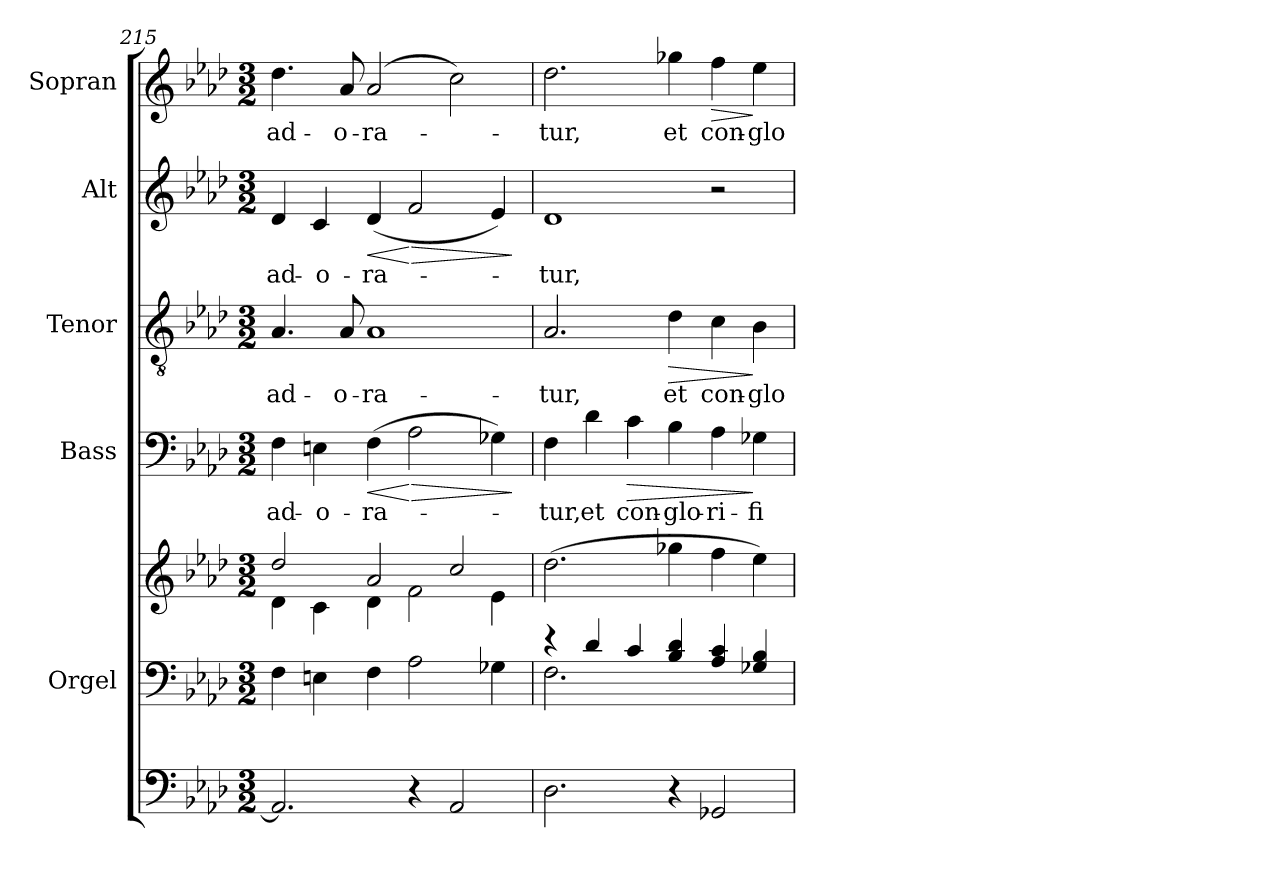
**kern	**kern	**kern	**kern	**text	**dynam	**kern	**text	**dynam	**kern	**text	**dynam	**kern	**text	**dynam
*part6	*part5	*part5	*part4	*part4	*part4	*part3	*part3	*part3	*part2	*part2	*part2	*part1	*part1	*part1
*staff7	*staff6	*staff5	*staff4	*staff4	*staff4	*staff3	*staff3	*staff3	*staff2	*staff2	*staff2	*staff1	*staff1	*staff1
*	*I"Orgel	*	*I"Bass	*	*	*I"Tenor	*	*	*I"Alt	*	*	*I"Sopran	*	*
*	*I'Org.	*	*I'B	*	*	*I'T	*	*	*I'A	*	*	*I'S	*	*
*clefF4	*clefF4	*clefG2	*clefF4	*	*	*clefGv2	*	*	*clefG2	*	*	*clefG2	*	*
*ITrd7c12	*	*	*	*	*	*	*	*	*	*	*	*	*	*
*k[b-e-a-d-]	*k[b-e-a-d-]	*k[b-e-a-d-]	*k[b-e-a-d-]	*	*	*k[b-e-a-d-]	*	*	*k[b-e-a-d-]	*	*	*k[b-e-a-d-]	*	*
*A-:	*A-:	*A-:	*A-:	*	*	*A-:	*	*	*A-:	*	*	*A-:	*	*
*M3/2	*M3/2	*M3/2	*M3/2	*	*	*M3/2	*	*	*M3/2	*	*	*M3/2	*	*
=215	=215	=215	=215	=215	=215	=215	=215	=215	=215	=215	=215	=215	=215	=215
*	*	*^	*	*	*	*	*	*	*	*	*	*	*	*
!	!	!	!	!	!LO:LY:b	!	!	!LO:LY:b	!	!	!LO:LY:b	!	!	!LO:LY:b	!
2.AAA-/]	4F\	2dd-/	4d-\	4F\	ad-	.	4.A-/	ad-	.	4d-/	ad-	.	4.dd-\	ad-	.
!	!	!	!	!	!LO:LY:b	!	!	!	!	!	!LO:LY:b	!	!	!	!
.	4En\	.	4c\	4En\	-o-	.	.	.	.	4c/	-o-	.	.	.	.
!	!	!	!	!	!	!	!	!LO:LY:b	!	!	!	!	!	!LO:LY:b	!
.	.	.	.	.	.	.	8A-/	-o-	.	.	.	.	8a-/	-o-	.
!	!	!	!	!	!LO:LY:b	!LO:HP:b	!	!LO:LY:b	!	!	!LO:LY:b	!LO:HP:b	!	!LO:LY:b	!
.	4F\	2a-/	4d-\	(>4F\	-ra-	<	1A-	-ra-	.	(4d-/	-ra-	<	(2a-/	-ra-	.
!	!	!	!	!	!	!LO:HP:n=1:b	!	!	!	!	!	!LO:HP:n=1:b	!	!	!
4r	2A-\	.	2f\	2A-\	.	[ >	.	.	.	2f/	.	[ >	.	.	.
2AAA-/	.	2cc/	.	.	.	.	.	.	.	.	.	.	2cc\)	.	.
.	4G-X\	.	4e-\	4G-X\)	.	.	.	.	.	4e-/)	.	.	.	.	.
*	*	*v	*v	*	*	*	*	*	*	*	*	*	*	*	*
.	.	.	.	.	]	.	.	.	.	.	]	.	.	.
=216	=216	=216	=216	=216	=216	=216	=216	=216	=216	=216	=216	=216	=216	=216
*	*^	*	*	*	*	*	*	*	*	*	*	*	*	*
!	!	!	!	!	!LO:LY:b	!	!	!LO:LY:b	!	!	!LO:LY:b	!	!	!LO:LY:b	!
2.DD-\	4rd	2.F\	(>2.dd-\	4F\	-tur,	.	2.A-/	-tur,	.	1d-	-tur,	.	2.dd-\	-tur,	.
!	!	!	!	!	!LO:LY:b	!	!	!	!	!	!	!	!	!	!
.	4d-/	.	.	4d-\	et	.	.	.	.	.	.	.	.	.	.
!	!	!	!	!	!LO:LY:b	!LO:HP:b	!	!	!	!	!	!	!	!	!
.	4c/	.	.	4c\	con-	>	.	.	.	.	.	.	.	.	.
!	!	!	!	!	!LO:LY:b	!	!	!LO:LY:b	!LO:HP:b	!	!	!	!	!LO:LY:b	!
4r	4B-/ 4d-/	2.ryy	4gg-X\	4B-\	-glo-	.	4d-\	et	>	.	.	.	4gg-X\	et	.
!	!	!	!	!	!LO:LY:b	!	!	!LO:LY:b	!	!	!	!	!	!LO:LY:b	!LO:HP:b
2GGG-X/	4A-/ 4c/	.	4ff\	4A-\	-ri-	.	4c\	con-	.	2r	.	.	4ff\	con-	>
!	!	!	!	!	!LO:LY:b	!	!	!LO:LY:b	!	!	!	!	!	!LO:LY:b	!
.	4G-X/ 4B-/	.	4ee-\)	4G-X\	-fi-	]	4B-\	-glo-	]	.	.	.	4ee-\	-glo-	]
*	*v	*v	*	*	*	*	*	*	*	*	*	*	*	*	*
=	=	=	=	=	=	=	=	=	=	=	=	=	=	=
*-	*-	*-	*-	*-	*-	*-	*-	*-	*-	*-	*-	*-	*-	*-
